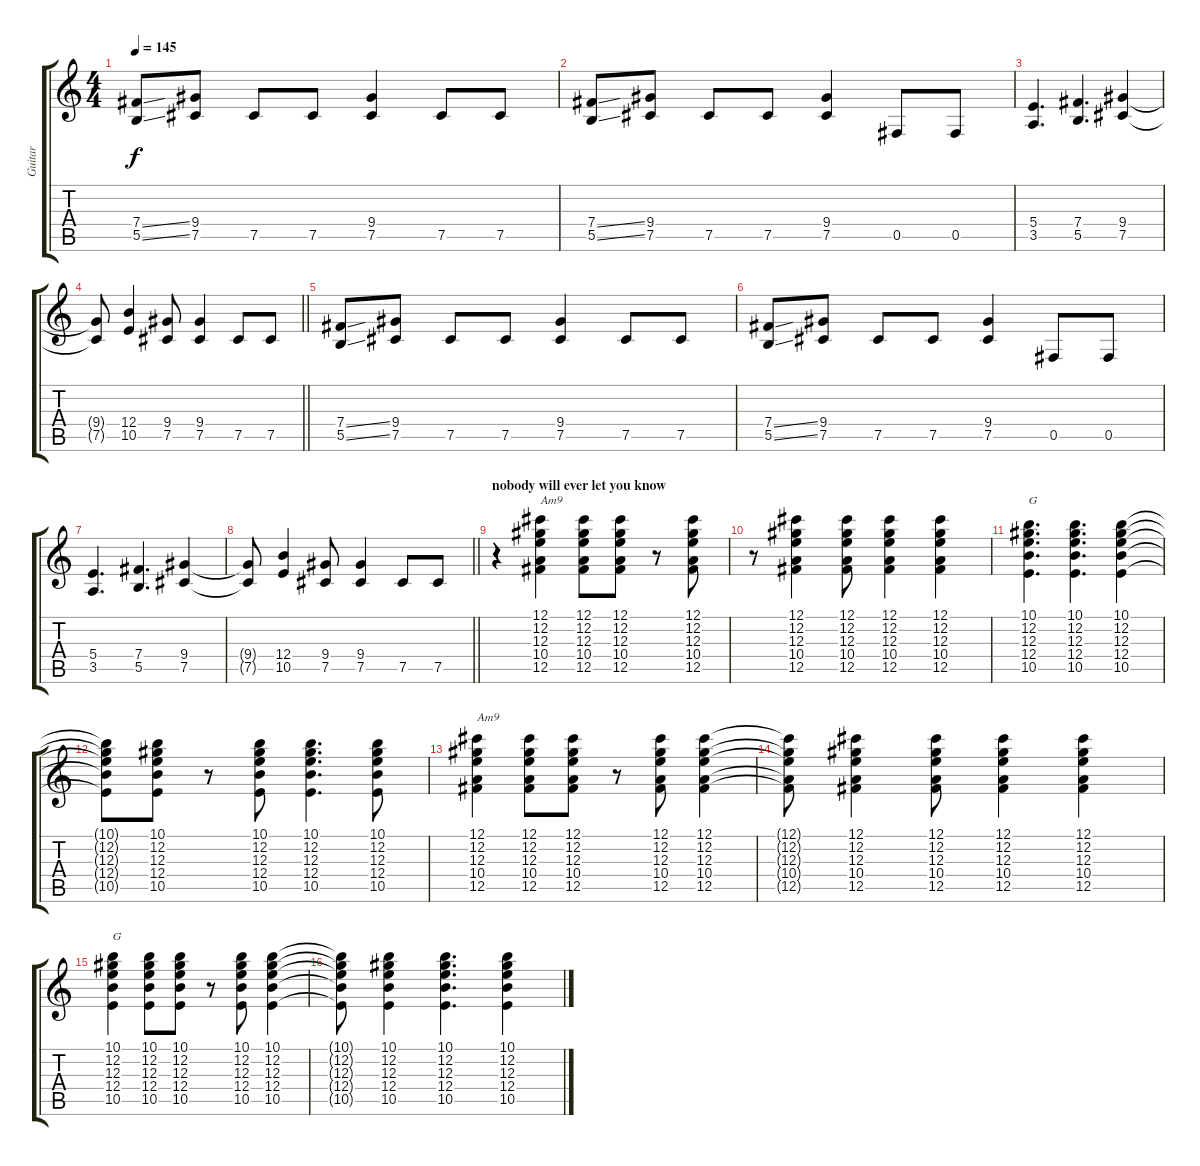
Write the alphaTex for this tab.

\track ("Guitar" "Guitar") {instrument distortionguitar}
\staff {score tabs}
\tuning (Db4 Ab3 E3 B2 Gb2 Db2) {hide}
\ts (4 4)
\tempo 145
\clef g2
\ks c
(7.4{ss} 5.5{ss}).8{dy f} (9.4 7.5).8 7.5.8 7.5.8 (9.4 7.5).4 7.5.8 7.5.8 |
(7.4{ss} 5.5{ss}).8 (9.4 7.5).8 7.5.8 7.5.8 (9.4 7.5).4 0.5.8 0.5.8 |
(5.4 3.5).4{d} (7.4 5.5).4{d} (9.4 7.5).4 |
\barLineRight lightlight
(9.4{t} 7.5{t}).8 (12.4 10.5).4 (9.4 7.5).8 (9.4 7.5).4 7.5.8 7.5.8 |
(7.4{ss} 5.5{ss}).8 (9.4 7.5).8 7.5.8 7.5.8 (9.4 7.5).4 7.5.8 7.5.8 |
(7.4{ss} 5.5{ss}).8 (9.4 7.5).8 7.5.8 7.5.8 (9.4 7.5).4 0.5.8 0.5.8 |
(5.4 3.5).4{d} (7.4 5.5).4{d} (9.4 7.5).4 |
\barLineRight lightlight
(9.4{t} 7.5{t}).8 (12.4 10.5).4 (9.4 7.5).8 (9.4 7.5).4 7.5.8 7.5.8 |
\section ("" "nobody will ever let you know")
r.4 (12.1 12.2 12.3 10.4 12.5).4{txt "Am9" instrument acousticguitarnylon} (12.1 12.2 12.3 10.4 12.5).8 (12.1 12.2 12.3 10.4 12.5).8 r.8 (12.1 12.2 12.3 10.4 12.5).8 |
r.8 (12.1 12.2 12.3 10.4 12.5).4 (12.1 12.2 12.3 10.4 12.5).8 (12.1 12.2 12.3 10.4 12.5).4 (12.1 12.2 12.3 10.4 12.5).4 |
(10.1 12.2 12.3 12.4 10.5).4{d txt "G"} (10.1 12.2 12.3 12.4 10.5).4{d} (10.1 12.2 12.3 12.4 10.5).4 |
(10.1{t} 12.2{t} 12.3{t} 12.4{t} 10.5{t}).8 (10.1 12.2 12.3 12.4 10.5).8 r.8 (10.1 12.2 12.3 12.4 10.5).8 (10.1 12.2 12.3 12.4 10.5).4{d} (10.1 12.2 12.3 12.4 10.5).8 |
(12.1 12.2 12.3 10.4 12.5).4{txt "Am9"} (12.1 12.2 12.3 10.4 12.5).8 (12.1 12.2 12.3 10.4 12.5).8 r.8 (12.1 12.2 12.3 10.4 12.5).8 (12.1 12.2 12.3 10.4 12.5).4 |
(12.1{t} 12.2{t} 12.3{t} 10.4{t} 12.5{t}).8 (12.1 12.2 12.3 10.4 12.5).4 (12.1 12.2 12.3 10.4 12.5).8 (12.1 12.2 12.3 10.4 12.5).4 (12.1 12.2 12.3 10.4 12.5).4 |
(10.1 12.2 12.3 12.4 10.5).4{txt "G"} (10.1 12.2 12.3 12.4 10.5).8 (10.1 12.2 12.3 12.4 10.5).8 r.8 (10.1 12.2 12.3 12.4 10.5).8 (10.1 12.2 12.3 12.4 10.5).4 |
(10.1{t} 12.2{t} 12.3{t} 12.4{t} 10.5{t}).8 (10.1 12.2 12.3 12.4 10.5).4 (10.1 12.2 12.3 12.4 10.5).4{d} (10.1 12.2 12.3 12.4 10.5).4
